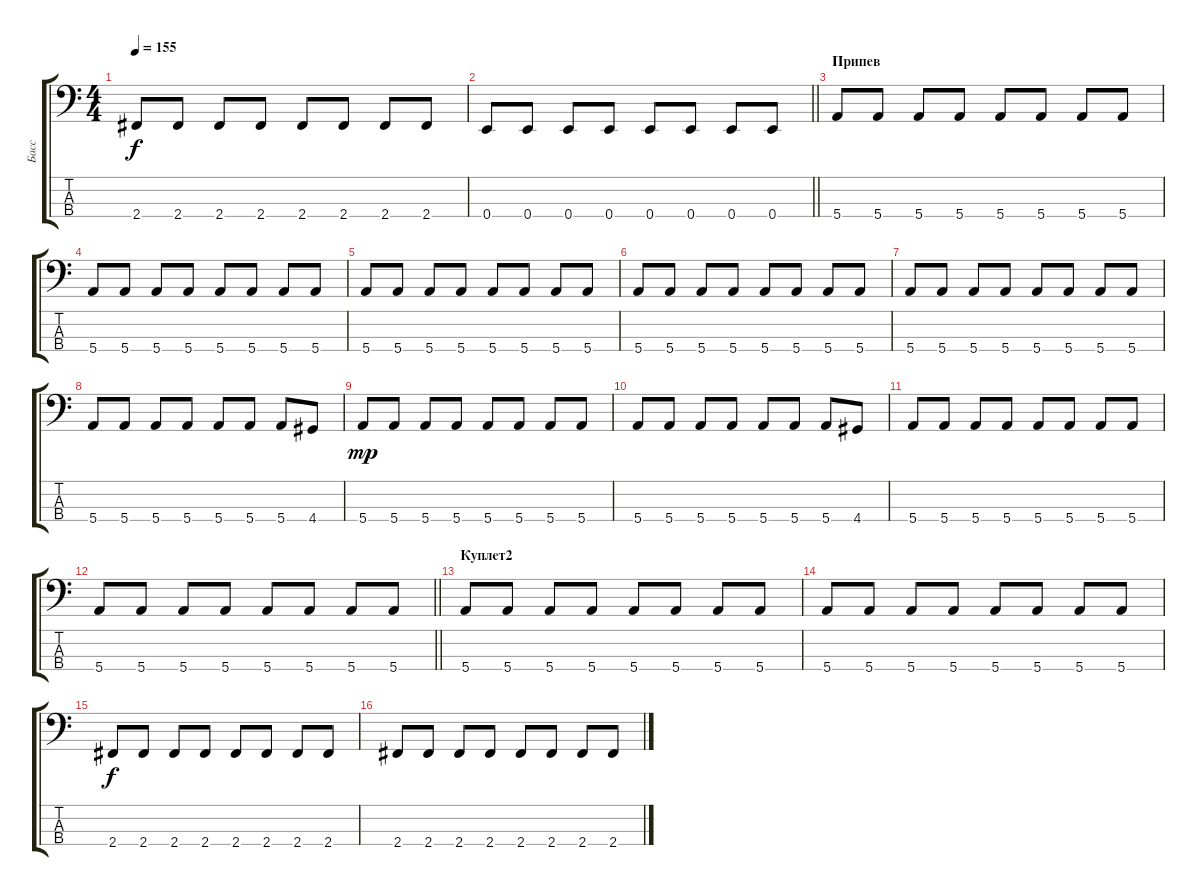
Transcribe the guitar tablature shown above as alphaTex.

\track ("Басс" "Басс") {instrument electricbasspick}
\staff {score tabs}
\tuning (G2 D2 A1 E1) {hide}
\ts (4 4)
\tempo 155
\clef f4
\ks c
2.4.8{dy f} 2.4.8 2.4.8 2.4.8 2.4.8 2.4.8 2.4.8 2.4.8 |
\barLineRight lightlight
0.4.8 0.4.8 0.4.8 0.4.8 0.4.8 0.4.8 0.4.8 0.4.8 |
\section ("" "Припев")
5.4.8 5.4.8 5.4.8 5.4.8 5.4.8 5.4.8 5.4.8 5.4.8 |
5.4.8 5.4.8 5.4.8 5.4.8 5.4.8 5.4.8 5.4.8 5.4.8 |
5.4.8 5.4.8 5.4.8 5.4.8 5.4.8 5.4.8 5.4.8 5.4.8 |
5.4.8 5.4.8 5.4.8 5.4.8 5.4.8 5.4.8 5.4.8 5.4.8 |
5.4.8 5.4.8 5.4.8 5.4.8 5.4.8 5.4.8 5.4.8 5.4.8 |
5.4.8 5.4.8 5.4.8 5.4.8 5.4.8 5.4.8 5.4.8 4.4.8 |
5.4.8{dy mp} 5.4.8 5.4.8 5.4.8 5.4.8 5.4.8 5.4.8 5.4.8 |
5.4.8 5.4.8 5.4.8 5.4.8 5.4.8 5.4.8 5.4.8 4.4.8 |
5.4.8 5.4.8 5.4.8 5.4.8 5.4.8 5.4.8 5.4.8 5.4.8 |
\barLineRight lightlight
5.4.8 5.4.8 5.4.8 5.4.8 5.4.8 5.4.8 5.4.8 5.4.8 |
\section ("" "Куплет2")
5.4.8 5.4.8 5.4.8 5.4.8 5.4.8 5.4.8 5.4.8 5.4.8 |
5.4.8 5.4.8 5.4.8 5.4.8 5.4.8 5.4.8 5.4.8 5.4.8 |
2.4.8{dy f} 2.4.8 2.4.8 2.4.8 2.4.8 2.4.8 2.4.8 2.4.8 |
2.4.8 2.4.8 2.4.8 2.4.8 2.4.8 2.4.8 2.4.8 2.4.8
